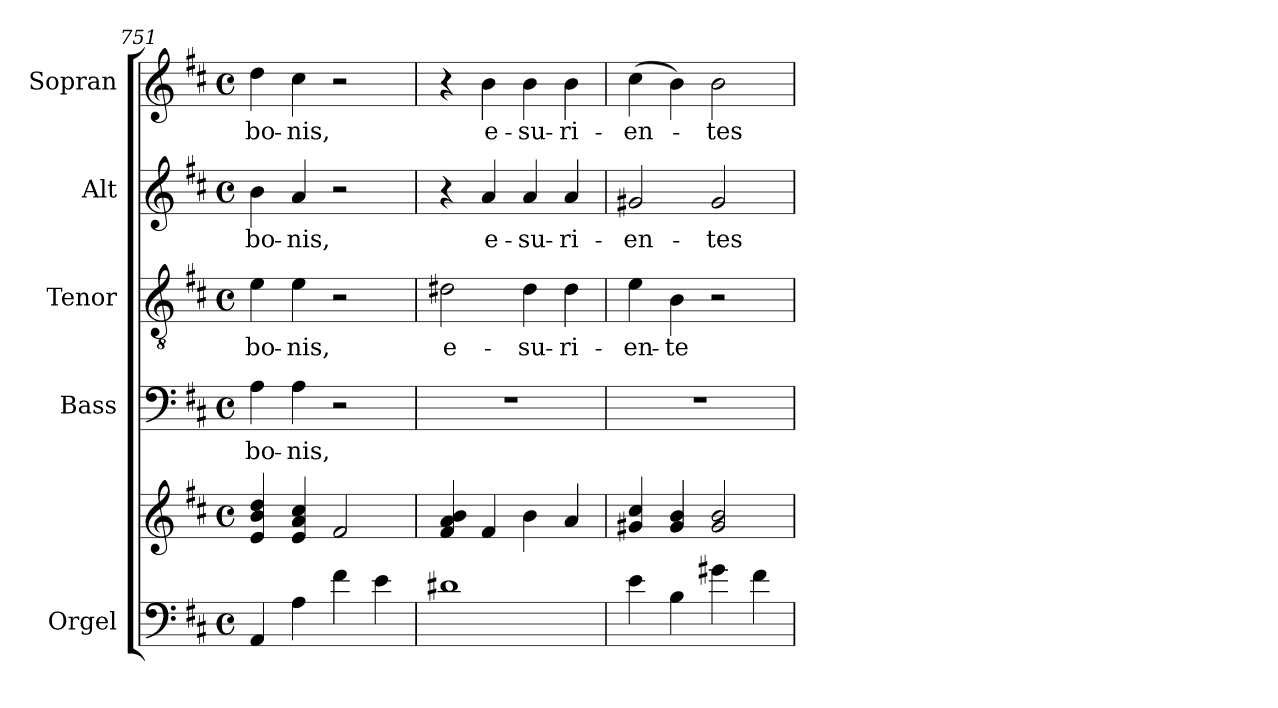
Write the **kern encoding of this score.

**kern	**kern	**kern	**text	**kern	**text	**kern	**text	**kern	**text
*part5	*part5	*part4	*part4	*part3	*part3	*part2	*part2	*part1	*part1
*staff6	*staff5	*staff4	*staff4	*staff3	*staff3	*staff2	*staff2	*staff1	*staff1
*I"Orgel	*	*I"Bass	*	*I"Tenor	*	*I"Alt	*	*I"Sopran	*
*I'Org.	*	*I'B.	*	*I'T.	*	*I'A.	*	*I'S.	*
*clefF4	*clefG2	*clefF4	*	*clefGv2	*	*clefG2	*	*clefG2	*
*k[f#c#]	*k[f#c#]	*k[f#c#]	*	*k[f#c#]	*	*k[f#c#]	*	*k[f#c#]	*
*D:	*D:	*D:	*	*D:	*	*D:	*	*D:	*
*M4/4	*M4/4	*M4/4	*	*M4/4	*	*M4/4	*	*M4/4	*
*met(c)	*met(c)	*met(c)	*	*met(c)	*	*met(c)	*	*met(c)	*
=751	=751	=751	=751	=751	=751	=751	=751	=751	=751
!	!	!	!LO:LY:b	!	!LO:LY:b	!	!LO:LY:b	!	!LO:LY:b
4AA/	4e/ 4b/ 4dd/	4A\	bo-	4e\	bo-	4b\	bo-	4dd\	bo-
!	!	!	!LO:LY:b	!	!LO:LY:b	!	!LO:LY:b	!	!LO:LY:b
4A\	4e/ 4a/ 4cc#/	4A\	-nis,	4e\	-nis,	4a/	-nis,	4cc#\	-nis,
4f#\	2f#/	2r	.	2r	.	2r	.	2r	.
4e\	.	.	.	.	.	.	.	.	.
=752	=752	=752	=752	=752	=752	=752	=752	=752	=752
!	!	!	!	!	!LO:LY:b	!	!	!	!
1d#X	4f#/ 4a/ 4b/	1r	.	2d#X\	e-	4r	.	4r	.
!	!	!	!	!	!	!	!LO:LY:b	!	!LO:LY:b
.	4f#/	.	.	.	.	4a/	e-	4b\	e-
!	!	!	!	!	!LO:LY:b	!	!LO:LY:b	!	!LO:LY:b
.	4b\	.	.	4d#\	-su-	4a/	-su-	4b\	-su-
!	!	!	!	!	!LO:LY:b	!	!LO:LY:b	!	!LO:LY:b
.	4a/	.	.	4d#\	-ri-	4a/	-ri-	4b\	-ri-
!!LO:PB:g=z
=753	=753	=753	=753	=753	=753	=753	=753	=753	=753
!	!	!	!	!	!LO:LY:b	!	!LO:LY:b	!	!LO:LY:b
4e\	4g#X/ 4cc#/	1r	.	4e\	-en-	2g#X/	-en-	(>4cc#\	-en-
!	!	!	!	!	!LO:LY:b	!	!	!	!
4B\	4g#/ 4b/	.	.	4B\	-te	.	.	4b\)	.
!	!	!	!	!	!	!	!LO:LY:b	!	!LO:LY:b
4g#X\	2g#/ 2b/	.	.	2r	.	2g#/	-tes	2b\	-tes
4f#\	.	.	.	.	.	.	.	.	.
=	=	=	=	=	=	=	=	=	=
*-	*-	*-	*-	*-	*-	*-	*-	*-	*-
